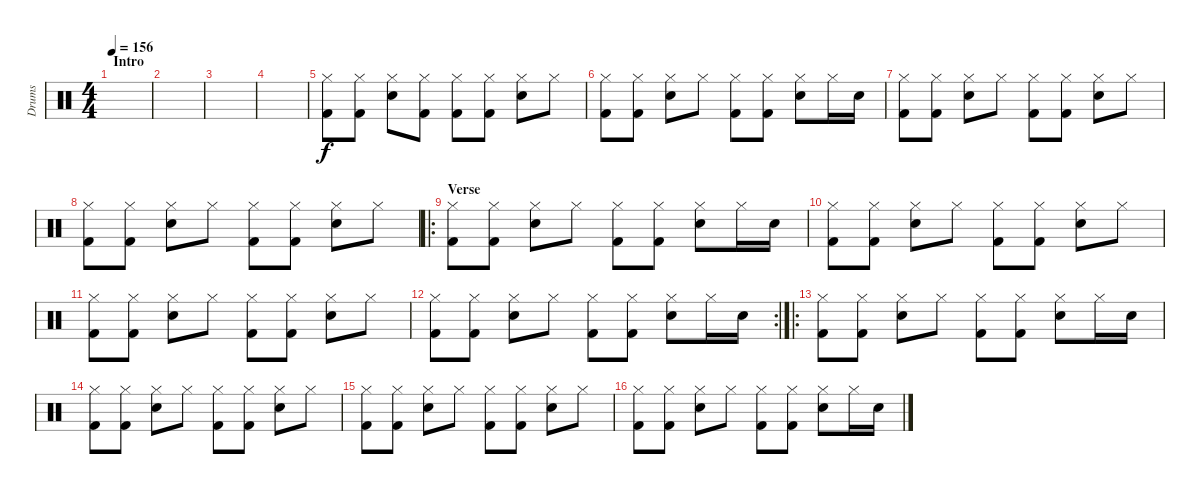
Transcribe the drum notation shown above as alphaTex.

\track ("Drums" "Drums") {instrument percussion}
\staff {score}
\articulation defaults
\ts (4 4)
\section ("" "Intro")
\tempo 156
\clef neutral
\ks c
|
|
|
|
("Hi-Hat (closed)" "Kick (hit) 2").8 ("Hi-Hat (closed)" "Kick (hit) 2").8 ("Hi-Hat (closed)" "Snare (hit) 2").8 ("Hi-Hat (closed)" "Kick (hit) 2").8 ("Hi-Hat (closed)" "Kick (hit) 2").8 ("Hi-Hat (closed)" "Kick (hit) 2").8 ("Hi-Hat (closed)" "Snare (hit) 2").8 "Hi-Hat (closed)".8 |
("Hi-Hat (closed)" "Kick (hit) 2").8 ("Hi-Hat (closed)" "Kick (hit) 2").8 ("Hi-Hat (closed)" "Snare (hit) 2").8 "Hi-Hat (closed)".8 ("Hi-Hat (closed)" "Kick (hit) 2").8 ("Hi-Hat (closed)" "Kick (hit) 2").8 ("Hi-Hat (closed)" "Snare (hit) 2").8 "Hi-Hat (closed)".16 "Snare (hit) 2".16 |
("Hi-Hat (closed)" "Kick (hit) 2").8 ("Hi-Hat (closed)" "Kick (hit) 2").8 ("Hi-Hat (closed)" "Snare (hit) 2").8 "Hi-Hat (closed)".8 ("Hi-Hat (closed)" "Kick (hit) 2").8 ("Hi-Hat (closed)" "Kick (hit) 2").8 ("Hi-Hat (closed)" "Snare (hit) 2").8 "Hi-Hat (closed)".8 |
("Hi-Hat (closed)" "Kick (hit) 2").8 ("Hi-Hat (closed)" "Kick (hit) 2").8 ("Hi-Hat (closed)" "Snare (hit) 2").8 "Hi-Hat (closed)".8 ("Hi-Hat (closed)" "Kick (hit) 2").8 ("Hi-Hat (closed)" "Kick (hit) 2").8 ("Hi-Hat (closed)" "Snare (hit) 2").8 "Hi-Hat (closed)".8 |
\ro
\section ("" "Verse")
("Hi-Hat (closed)" "Kick (hit) 2").8 ("Hi-Hat (closed)" "Kick (hit) 2").8 ("Hi-Hat (closed)" "Snare (hit) 2").8 "Hi-Hat (closed)".8 ("Hi-Hat (closed)" "Kick (hit) 2").8 ("Hi-Hat (closed)" "Kick (hit) 2").8 ("Hi-Hat (closed)" "Snare (hit) 2").8 "Hi-Hat (closed)".16 "Snare (hit) 2".16 |
("Hi-Hat (closed)" "Kick (hit) 2").8 ("Hi-Hat (closed)" "Kick (hit) 2").8 ("Hi-Hat (closed)" "Snare (hit) 2").8 "Hi-Hat (closed)".8 ("Hi-Hat (closed)" "Kick (hit) 2").8 ("Hi-Hat (closed)" "Kick (hit) 2").8 ("Hi-Hat (closed)" "Snare (hit) 2").8 "Hi-Hat (closed)".8 |
("Hi-Hat (closed)" "Kick (hit) 2").8 ("Hi-Hat (closed)" "Kick (hit) 2").8 ("Hi-Hat (closed)" "Snare (hit) 2").8 "Hi-Hat (closed)".8 ("Hi-Hat (closed)" "Kick (hit) 2").8 ("Hi-Hat (closed)" "Kick (hit) 2").8 ("Hi-Hat (closed)" "Snare (hit) 2").8 "Hi-Hat (closed)".8 |
\rc 2
("Hi-Hat (closed)" "Kick (hit) 2").8 ("Hi-Hat (closed)" "Kick (hit) 2").8 ("Hi-Hat (closed)" "Snare (hit) 2").8 "Hi-Hat (closed)".8 ("Hi-Hat (closed)" "Kick (hit) 2").8 ("Hi-Hat (closed)" "Kick (hit) 2").8 ("Hi-Hat (closed)" "Snare (hit) 2").8 "Hi-Hat (closed)".16 "Snare (hit) 2".16 |
\ro
("Hi-Hat (closed)" "Kick (hit) 2").8 ("Hi-Hat (closed)" "Kick (hit) 2").8 ("Hi-Hat (closed)" "Snare (hit) 2").8 "Hi-Hat (closed)".8 ("Hi-Hat (closed)" "Kick (hit) 2").8 ("Hi-Hat (closed)" "Kick (hit) 2").8 ("Hi-Hat (closed)" "Snare (hit) 2").8 "Hi-Hat (closed)".16 "Snare (hit) 2".16 |
("Hi-Hat (closed)" "Kick (hit) 2").8 ("Hi-Hat (closed)" "Kick (hit) 2").8 ("Hi-Hat (closed)" "Snare (hit) 2").8 "Hi-Hat (closed)".8 ("Hi-Hat (closed)" "Kick (hit) 2").8 ("Hi-Hat (closed)" "Kick (hit) 2").8 ("Hi-Hat (closed)" "Snare (hit) 2").8 "Hi-Hat (closed)".8 |
("Hi-Hat (closed)" "Kick (hit) 2").8 ("Hi-Hat (closed)" "Kick (hit) 2").8 ("Hi-Hat (closed)" "Snare (hit) 2").8 "Hi-Hat (closed)".8 ("Hi-Hat (closed)" "Kick (hit) 2").8 ("Hi-Hat (closed)" "Kick (hit) 2").8 ("Hi-Hat (closed)" "Snare (hit) 2").8 "Hi-Hat (closed)".8 |
("Hi-Hat (closed)" "Kick (hit) 2").8 ("Hi-Hat (closed)" "Kick (hit) 2").8 ("Hi-Hat (closed)" "Snare (hit) 2").8 "Hi-Hat (closed)".8 ("Hi-Hat (closed)" "Kick (hit) 2").8 ("Hi-Hat (closed)" "Kick (hit) 2").8 ("Hi-Hat (closed)" "Snare (hit) 2").8 "Hi-Hat (closed)".16 "Snare (hit) 2".16
